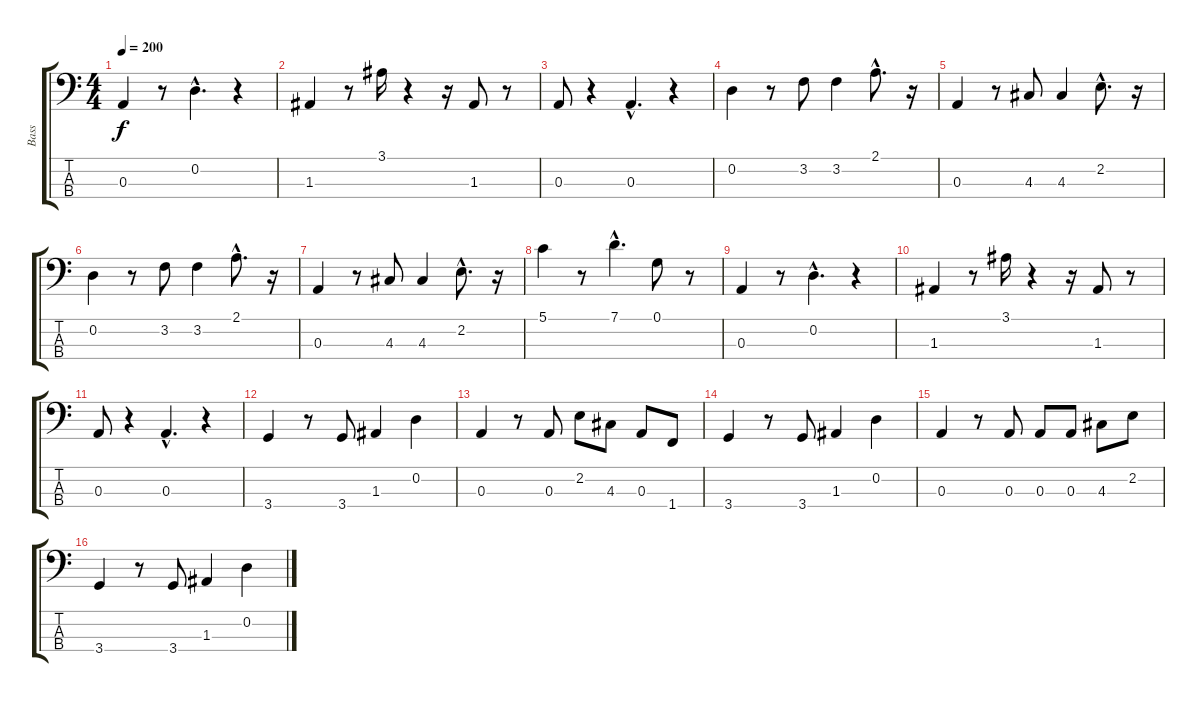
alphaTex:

\track ("Bass" "Bass") {instrument fretlessbass}
\staff {score tabs}
\tuning (G2 D2 A1 E1) {hide}
\ts (4 4)
\tempo 200
\clef f4
\ks c
0.3.4{dy f} r.8 0.2{hac}.4{d} r.4 |
1.3.4 r.8 3.1.16 r.4 r.16 1.3.8 r.8 |
0.3.8 r.4 0.3{hac}.4{d} r.4 |
0.2.4 r.8 3.2.8 3.2.4 2.1{hac}.8{d} r.16 |
0.3.4 r.8 4.3.8 4.3.4 2.2{hac}.8{d} r.16 |
0.2.4 r.8 3.2.8 3.2.4 2.1{hac}.8{d} r.16 |
0.3.4 r.8 4.3.8 4.3.4 2.2{hac}.8{d} r.16 |
5.1.4 r.8 7.1{hac}.4{d} 0.1.8 r.8 |
0.3.4 r.8 0.2{hac}.4{d} r.4 |
1.3.4 r.8 3.1.16 r.4 r.16 1.3.8 r.8 |
0.3.8 r.4 0.3{hac}.4{d} r.4 |
3.4.4 r.8 3.4.8 1.3.4 0.2.4 |
0.3.4 r.8 0.3.8 2.2.8 4.3.8 0.3.8 1.4.8 |
3.4.4 r.8 3.4.8 1.3.4 0.2.4 |
0.3.4 r.8 0.3.8 0.3.8 0.3.8 4.3.8 2.2.8 |
3.4.4 r.8 3.4.8 1.3.4 0.2.4
